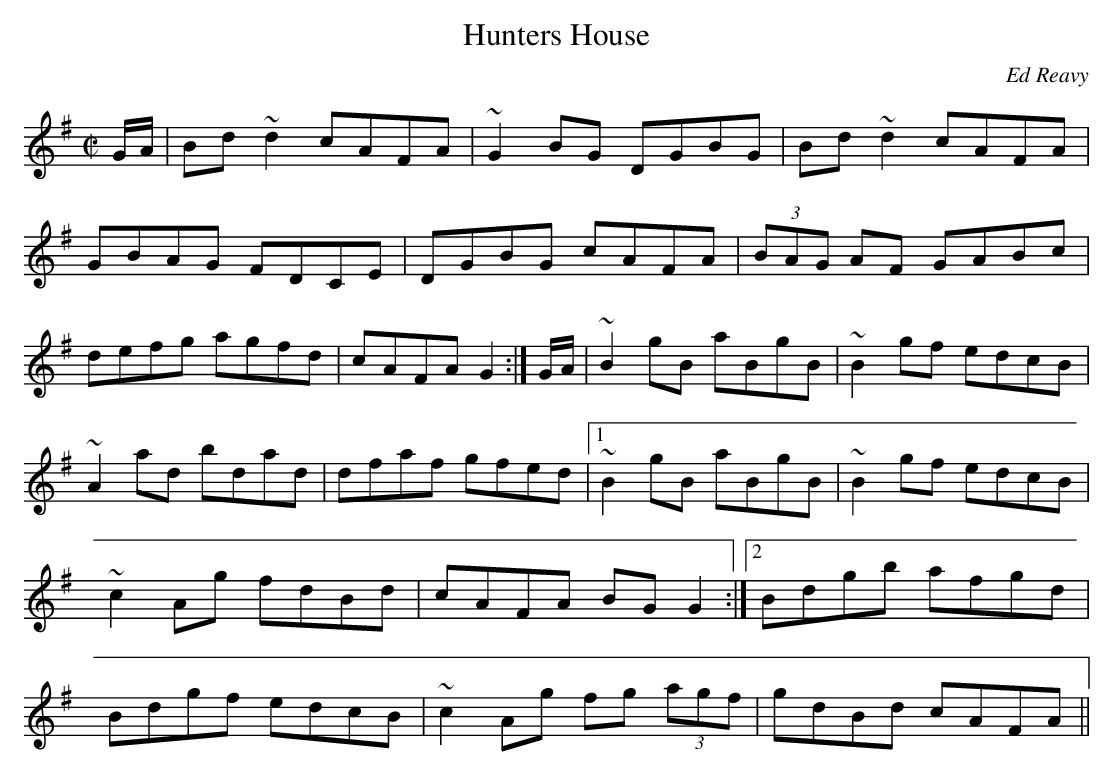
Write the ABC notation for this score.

X:1
T:Hunters House
C:Ed Reavy
E:9
M:C|
K:G
G/2A/2|Bd~d2 cAFA|~G2BG DGBG|Bd~d2 cAFA|GBAG FDCE|\
DGBG cAFA|(3BAG AF GABc|defg agfd|cAFA G2:|\
G/2A/2|~B2 gB aBgB|~B2gf edcB|~A2ad bdad|dfaf gfed|1\
~B2gB aBgB|~B2 gf edcB|~c2 Ag fdBd|cAFA BG G2:|2 Bdgb afgd|\
Bdgf edcB|~c2 Ag fg (3agf|gdBd cAFA||**

\vfill\eject
